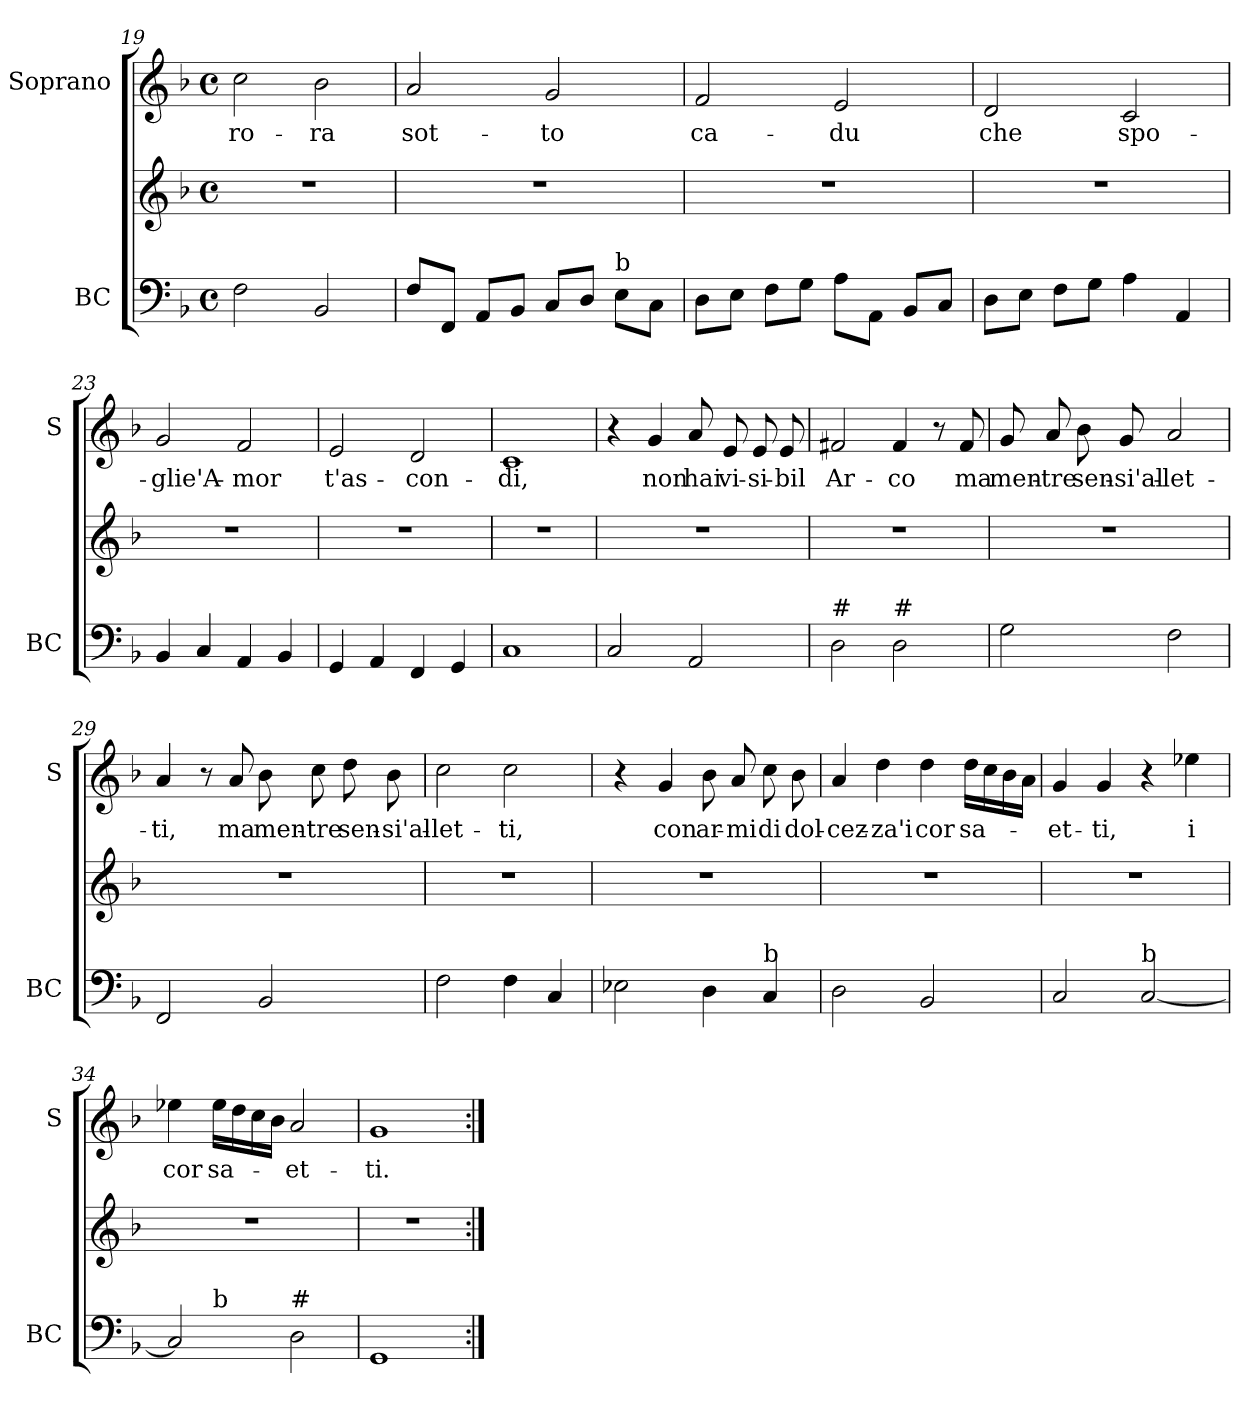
**kern	**kern	**kern	**text
*part2	*part2	*part1	*part1
*staff3	*staff2	*staff1	*staff1
*I"BC	*	*I"Soprano	*
*I'BC	*	*I'S	*
*clefF4	*clefG2	*clefG2	*
*k[b-]	*k[b-]	*k[b-]	*
*F:	*F:	*F:	*
*M4/4	*M4/4	*M4/4	*
*met(c)	*met(c)	*met(c)	*
=19	=19	=19	=19
!	!	!	!LO:LY:b
2F\	1r	2cc\	-ro-
!	!	!	!LO:LY:b
2BB-/	.	2b-\	-ra
=20	=20	=20	=20
!	!	!	!LO:LY:b
8F/L	1r	2a/	sot-
8FF/J	.	.	.
8AA/L	.	.	.
8BB-/J	.	.	.
!	!	!	!LO:LY:b
8C/L	.	2g/	-to
8D/J	.	.	.
!LO:TX:a:t=b	!	!	!
8E\L	.	.	.
8C\J	.	.	.
!!LO:LB:g=z
=21	=21	=21	=21
!	!	!	!LO:LY:b
8D\L	1r	2f/	ca-
8E\J	.	.	.
8F\L	.	.	.
8G\J	.	.	.
!	!	!	!LO:LY:b
8A\L	.	2e/	-du
8AA\J	.	.	.
8BB-/L	.	.	.
8C/J	.	.	.
=22	=22	=22	=22
!	!	!	!LO:LY:b
8D\L	1r	2d/	che
8E\J	.	.	.
8F\L	.	.	.
8G\J	.	.	.
!	!	!	!LO:LY:b
4A\	.	2c/	spo-
4AA/	.	.	.
=23	=23	=23	=23
!	!	!	!LO:LY:b
4BB-/	1r	2g/	-glie'A-
4C/	.	.	.
!	!	!	!LO:LY:b
4AA/	.	2f/	-mor
4BB-/	.	.	.
=24	=24	=24	=24
!	!	!	!LO:LY:b
4GG/	1r	2e/	t'as-
4AA/	.	.	.
!	!	!	!LO:LY:b
4FF/	.	2d/	-con-
4GG/	.	.	.
=25	=25	=25	=25
!	!	!	!LO:LY:b
1C	1r	1c	-di,
!!LO:LB:g=z
=26	=26	=26	=26
2C/	1r	4r	.
!	!	!	!LO:LY:b
.	.	4g/	non
!	!	!	!LO:LY:b
2AA/	.	8a/	hai
!	!	!	!LO:LY:b
.	.	8e/	vi-
!	!	!	!LO:LY:b
.	.	8e/	-si-
!	!	!	!LO:LY:b
.	.	8e/	-bil
=27	=27	=27	=27
!LO:TX:a:t=#	!	!	!
!	!	!	!LO:LY:b
2D\	1r	2f#X/	Ar-
!LO:TX:a:t=#	!	!	!
!	!	!	!LO:LY:b
2D\	.	4f#/	-co
.	.	8r	.
!	!	!	!LO:LY:b
.	.	8f#/	ma
=28	=28	=28	=28
!	!	!	!LO:LY:b
2G\	1r	8g/	men-
!	!	!	!LO:LY:b
.	.	8a/	-tre
!	!	!	!LO:LY:b
.	.	8b-\	sen-
!	!	!	!LO:LY:b
.	.	8g/	-si'al-
!	!	!	!LO:LY:b
2F\	.	2a/	-let-
=29	=29	=29	=29
!	!	!	!LO:LY:b
2FF/	1r	4a/	-ti,
.	.	8r	.
!	!	!	!LO:LY:b
.	.	8a/	ma
!	!	!	!LO:LY:b
2BB-/	.	8b-\	men-
!	!	!	!LO:LY:b
.	.	8cc\	-tre
!	!	!	!LO:LY:b
.	.	8dd\	sen-
!	!	!	!LO:LY:b
.	.	8b-\	-si'al-
=30	=30	=30	=30
!	!	!	!LO:LY:b
2F\	1r	2cc\	-let-
!	!	!	!LO:LY:b
4F\	.	2cc\	-ti,
4C/	.	.	.
!!LO:LB:g=z
=31	=31	=31	=31
2E-X\	1r	4r	.
!	!	!	!LO:LY:b
.	.	4g/	con
!	!	!	!LO:LY:b
4D\	.	8b-\	ar-
!	!	!	!LO:LY:b
.	.	8a/	-mi
!LO:TX:a:t=b	!	!	!
!	!	!	!LO:LY:b
4C/	.	8cc\	di
!	!	!	!LO:LY:b
.	.	8b-\	dol-
=32	=32	=32	=32
!	!	!	!LO:LY:b
2D\	1r	4a/	-cez-
!	!	!	!LO:LY:b
.	.	4dd\	-za'i
!	!	!	!LO:LY:b
2BB-/	.	4dd\	cor
!	!	!	!LO:LY:b
.	.	16dd\LL	sa-
.	.	16cc\	.
.	.	16b-\	.
.	.	16a\JJ	.
=33	=33	=33	=33
!	!	!	!LO:LY:b
2C/	1r	4g/	-et-
!	!	!	!LO:LY:b
.	.	4g/	-ti,
!LO:TX:a:t=b	!	!	!
[2C/	.	4r	.
!	!	!	!LO:LY:b
.	.	4ee-X\	i
=34	=34	=34	=34
!	!	!	!LO:LY:b
*^	*	*	*
2C/]	4ryy	1r	4ee-X\	cor
!	!LO:TX:a:t=b	!	!	!
!	!	!	!	!LO:LY:b
.	2.ryy	.	16ee-\LL	sa-
.	.	.	16dd\	.
.	.	.	16cc\	.
.	.	.	16b-\JJ	.
!LO:TX:a:t=#	!	!	!	!
!	!	!	!	!LO:LY:b
2D\	.	.	2a/	-et-
=35	=35	=35	=35	=35
!	!	!	!	!LO:LY:b
*v	*v	*	*	*
1GG	1r	1g	-ti.
=:|!	=:|!	=:|!	=:|!
*-	*-	*-	*-
